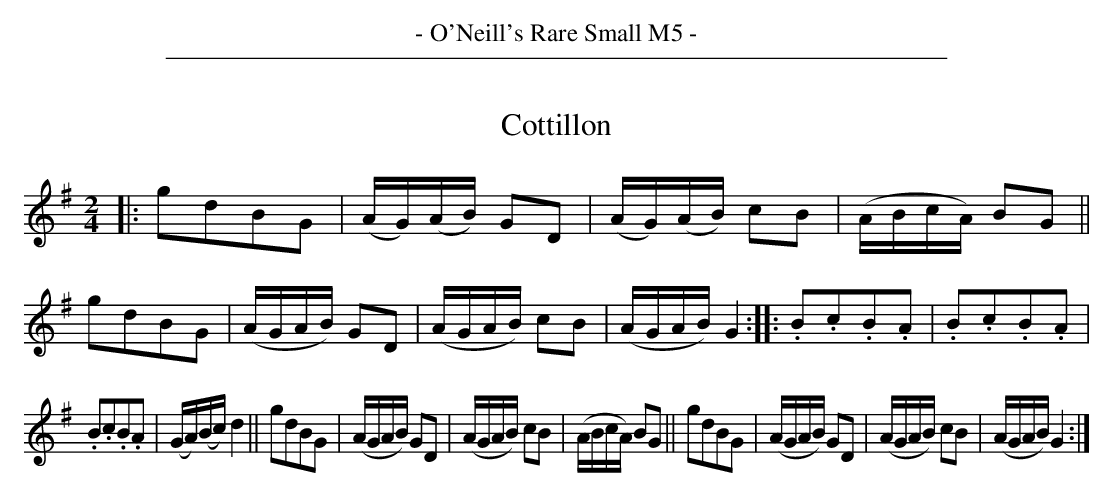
X:1
T: Cottillon
M: 2/4
L: 1/16
K: G
|:\
g2d2B2G2 | (AG)(AB) G2D2 | (AG)(AB) c2B2 | (ABcA) B2G2 ||\
g2d2B2G2 | (AGAB) G2D2 | (AGAB) c2B2 | (AGAB) G4 ::\
.B2.c2.B2.A2 | .B2.c2.B2.A2 |
.B2.c2.B2.A2 | (GA)(Bc) d4 ||\
g2d2B2G2 | (AGAB) G2D2 | (AGAB) c2B2 | (ABcA) B2G2 ||\
g2d2B2G2 | (AGAB) G2D2 | (AGAB) c2B2 | (AGAB) G4 :|
